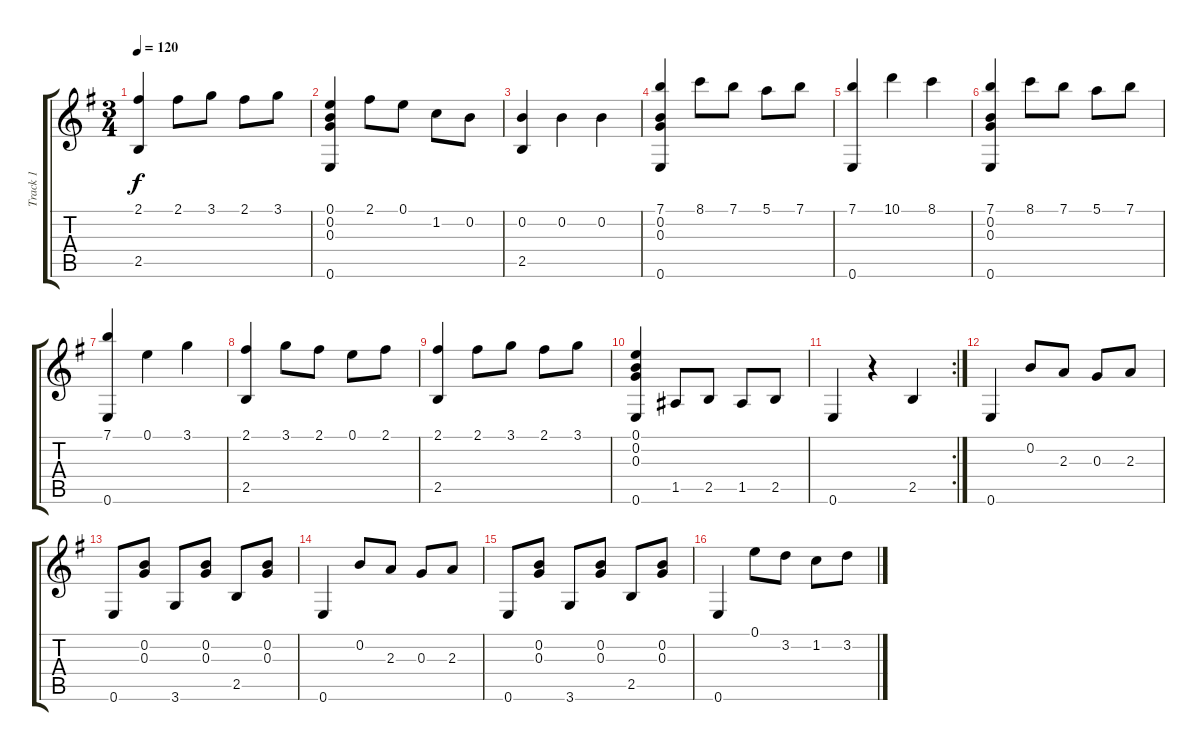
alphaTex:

\track ("Track 1" "Track 1") {instrument acousticguitarsteel}
\staff {score tabs}
\tuning (E4 B3 G3 D3 A2 E2) {hide}
\ts (3 4)
\tempo 120
\clef g2
\ks g
(2.1 2.5).4{dy f} 2.1.8 3.1.8 2.1.8 3.1.8 |
(0.1 0.2 0.3 0.6).4 2.1.8 0.1.8 1.2.8 0.2.8 |
(0.2 2.5).4 0.2.4 0.2.4 |
(7.1 0.2 0.3 0.6).4 8.1.8 7.1.8 5.1.8 7.1.8 |
(7.1 0.6).4 10.1.4 8.1.4 |
(7.1 0.2 0.3 0.6).4 8.1.8 7.1.8 5.1.8 7.1.8 |
(7.1 0.6).4 0.1.4 3.1.4 |
(2.1 2.5).4 3.1.8 2.1.8 0.1.8 2.1.8 |
(2.1 2.5).4 2.1.8 3.1.8 2.1.8 3.1.8 |
(0.1 0.2 0.3 0.6).4 1.5.8 2.5.8 1.5.8 2.5.8 |
\rc 2
0.6.4 r.4 2.5.4 |
0.6.4 0.2.8 2.3.8 0.3.8 2.3.8 |
0.6.8 (0.2 0.3).8 3.6.8 (0.2 0.3).8 2.5.8 (0.2 0.3).8 |
0.6.4 0.2.8 2.3.8 0.3.8 2.3.8 |
0.6.8 (0.2 0.3).8 3.6.8 (0.2 0.3).8 2.5.8 (0.2 0.3).8 |
0.6.4 0.1.8 3.2.8 1.2.8 3.2.8
